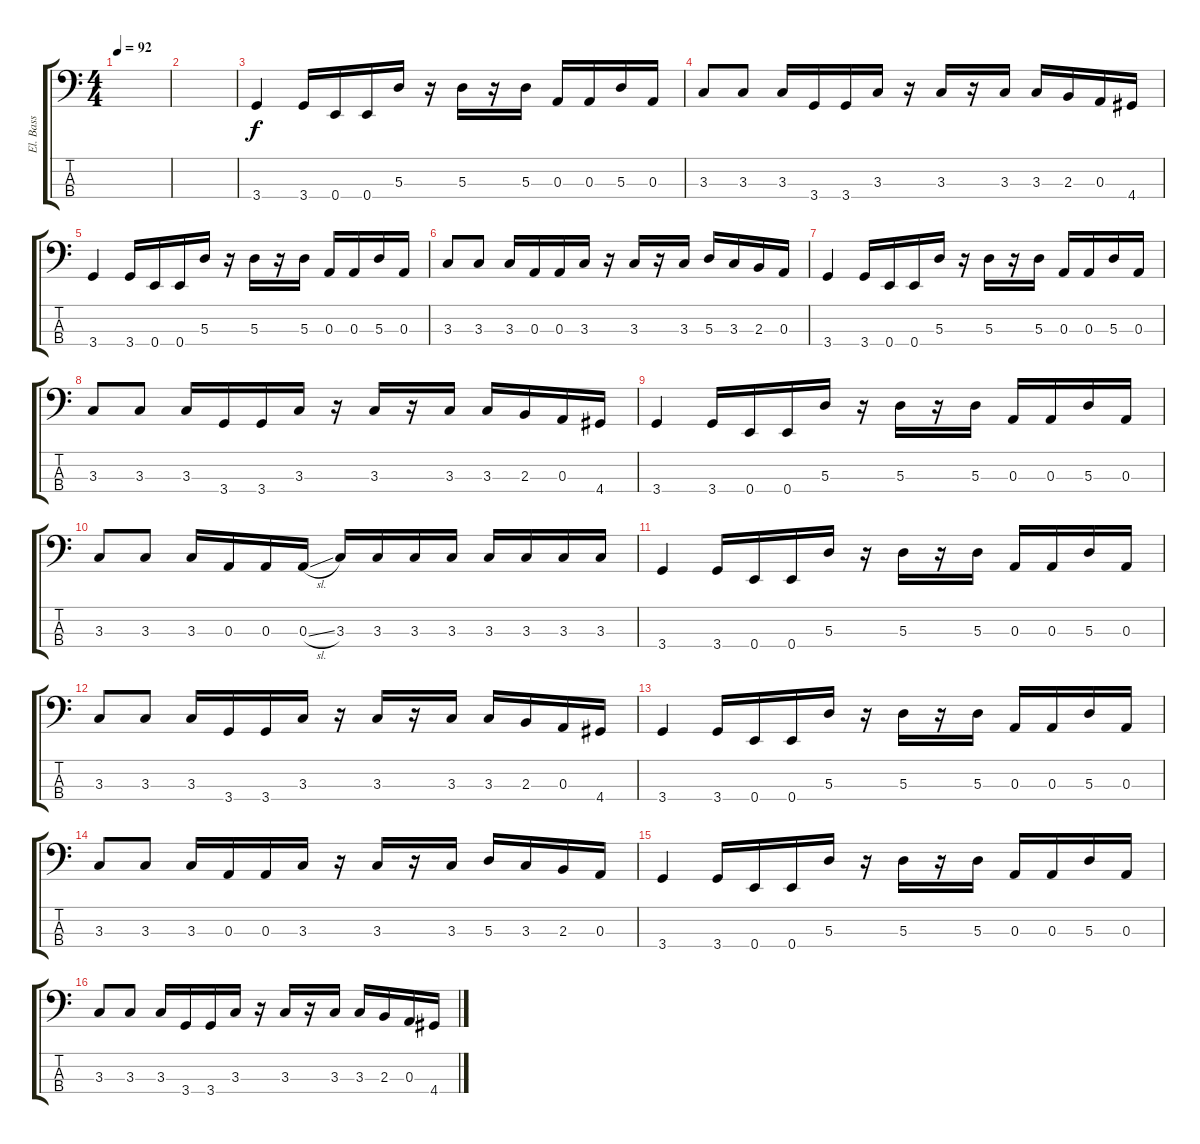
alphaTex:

\track ("El. Bass" "El. Bass") {instrument electricbassfinger}
\staff {score tabs}
\tuning (G2 D2 A1 E1) {hide}
\ts (4 4)
\tempo 92
\clef f4
\ks c
|
|
3.4.4{dy f} 3.4.16 0.4.16 0.4.16 5.3.16 r.16 5.3.16 r.16 5.3.16 0.3.16 0.3.16 5.3.16 0.3.16 |
3.3.8 3.3.8 3.3.16 3.4.16 3.4.16 3.3.16 r.16 3.3.16 r.16 3.3.16 3.3.16 2.3.16 0.3.16 4.4.16 |
3.4.4 3.4.16 0.4.16 0.4.16 5.3.16 r.16 5.3.16 r.16 5.3.16 0.3.16 0.3.16 5.3.16 0.3.16 |
3.3.8 3.3.8 3.3.16 0.3.16 0.3.16 3.3.16 r.16 3.3.16 r.16 3.3.16 5.3.16 3.3.16 2.3.16 0.3.16 |
3.4.4 3.4.16 0.4.16 0.4.16 5.3.16 r.16 5.3.16 r.16 5.3.16 0.3.16 0.3.16 5.3.16 0.3.16 |
3.3.8 3.3.8 3.3.16 3.4.16 3.4.16 3.3.16 r.16 3.3.16 r.16 3.3.16 3.3.16 2.3.16 0.3.16 4.4.16 |
3.4.4 3.4.16 0.4.16 0.4.16 5.3.16 r.16 5.3.16 r.16 5.3.16 0.3.16 0.3.16 5.3.16 0.3.16 |
3.3.8 3.3.8 3.3.16 0.3.16 0.3.16 0.3{sl}.16 3.3.16 3.3.16 3.3.16 3.3.16 3.3.16 3.3.16 3.3.16 3.3.16 |
3.4.4 3.4.16 0.4.16 0.4.16 5.3.16 r.16 5.3.16 r.16 5.3.16 0.3.16 0.3.16 5.3.16 0.3.16 |
3.3.8 3.3.8 3.3.16 3.4.16 3.4.16 3.3.16 r.16 3.3.16 r.16 3.3.16 3.3.16 2.3.16 0.3.16 4.4.16 |
3.4.4 3.4.16 0.4.16 0.4.16 5.3.16 r.16 5.3.16 r.16 5.3.16 0.3.16 0.3.16 5.3.16 0.3.16 |
3.3.8 3.3.8 3.3.16 0.3.16 0.3.16 3.3.16 r.16 3.3.16 r.16 3.3.16 5.3.16 3.3.16 2.3.16 0.3.16 |
3.4.4 3.4.16 0.4.16 0.4.16 5.3.16 r.16 5.3.16 r.16 5.3.16 0.3.16 0.3.16 5.3.16 0.3.16 |
3.3.8 3.3.8 3.3.16 3.4.16 3.4.16 3.3.16 r.16 3.3.16 r.16 3.3.16 3.3.16 2.3.16 0.3.16 4.4.16
